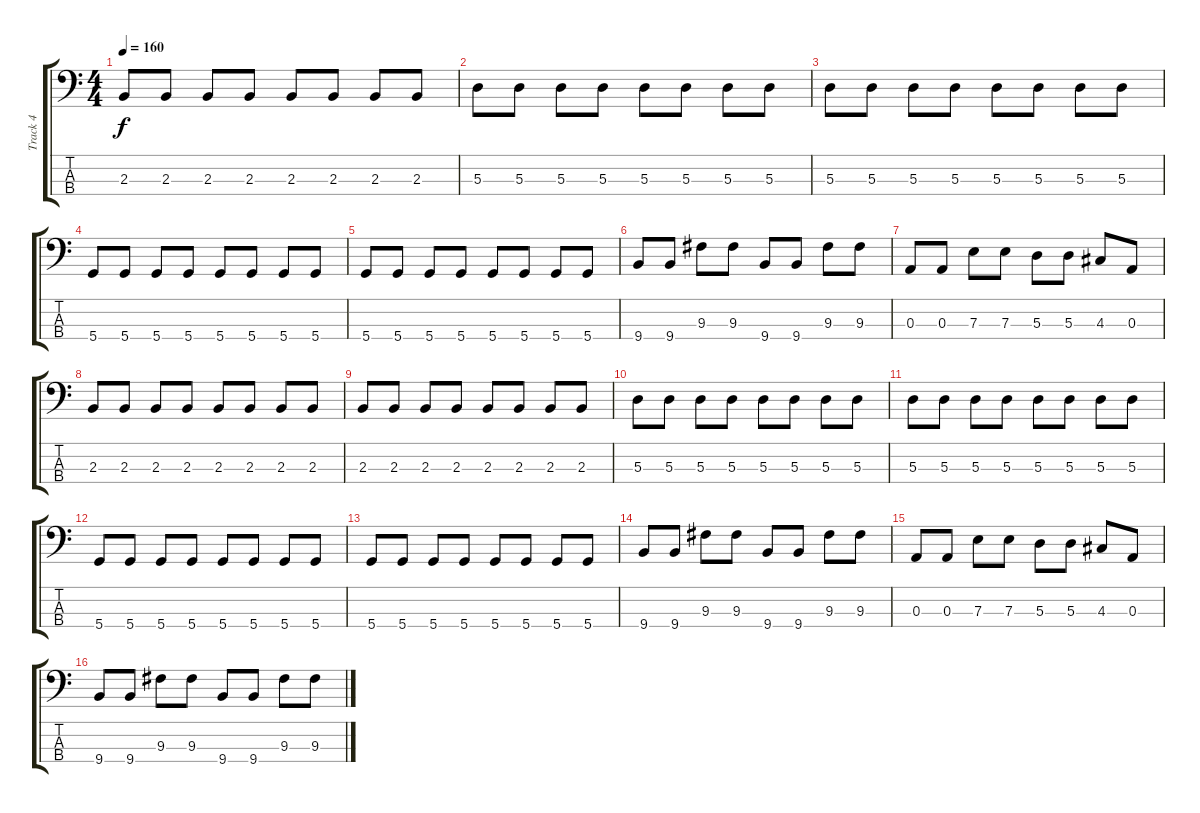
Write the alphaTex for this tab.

\track ("Track 4" "Track 4") {instrument electricbassfinger}
\staff {score tabs}
\tuning (G2 D2 A1 D1) {hide}
\ts (4 4)
\tempo 160
\clef f4
\ks c
2.3.8{dy f} 2.3.8 2.3.8 2.3.8 2.3.8 2.3.8 2.3.8 2.3.8 |
5.3.8 5.3.8 5.3.8 5.3.8 5.3.8 5.3.8 5.3.8 5.3.8 |
5.3.8 5.3.8 5.3.8 5.3.8 5.3.8 5.3.8 5.3.8 5.3.8 |
5.4.8 5.4.8 5.4.8 5.4.8 5.4.8 5.4.8 5.4.8 5.4.8 |
5.4.8 5.4.8 5.4.8 5.4.8 5.4.8 5.4.8 5.4.8 5.4.8 |
9.4.8 9.4.8 9.3.8 9.3.8 9.4.8 9.4.8 9.3.8 9.3.8 |
0.3.8 0.3.8 7.3.8 7.3.8 5.3.8 5.3.8 4.3.8 0.3.8 |
2.3.8 2.3.8 2.3.8 2.3.8 2.3.8 2.3.8 2.3.8 2.3.8 |
2.3.8 2.3.8 2.3.8 2.3.8 2.3.8 2.3.8 2.3.8 2.3.8 |
5.3.8 5.3.8 5.3.8 5.3.8 5.3.8 5.3.8 5.3.8 5.3.8 |
5.3.8 5.3.8 5.3.8 5.3.8 5.3.8 5.3.8 5.3.8 5.3.8 |
5.4.8 5.4.8 5.4.8 5.4.8 5.4.8 5.4.8 5.4.8 5.4.8 |
5.4.8 5.4.8 5.4.8 5.4.8 5.4.8 5.4.8 5.4.8 5.4.8 |
9.4.8 9.4.8 9.3.8 9.3.8 9.4.8 9.4.8 9.3.8 9.3.8 |
0.3.8 0.3.8 7.3.8 7.3.8 5.3.8 5.3.8 4.3.8 0.3.8 |
9.4.8 9.4.8 9.3.8 9.3.8 9.4.8 9.4.8 9.3.8 9.3.8
